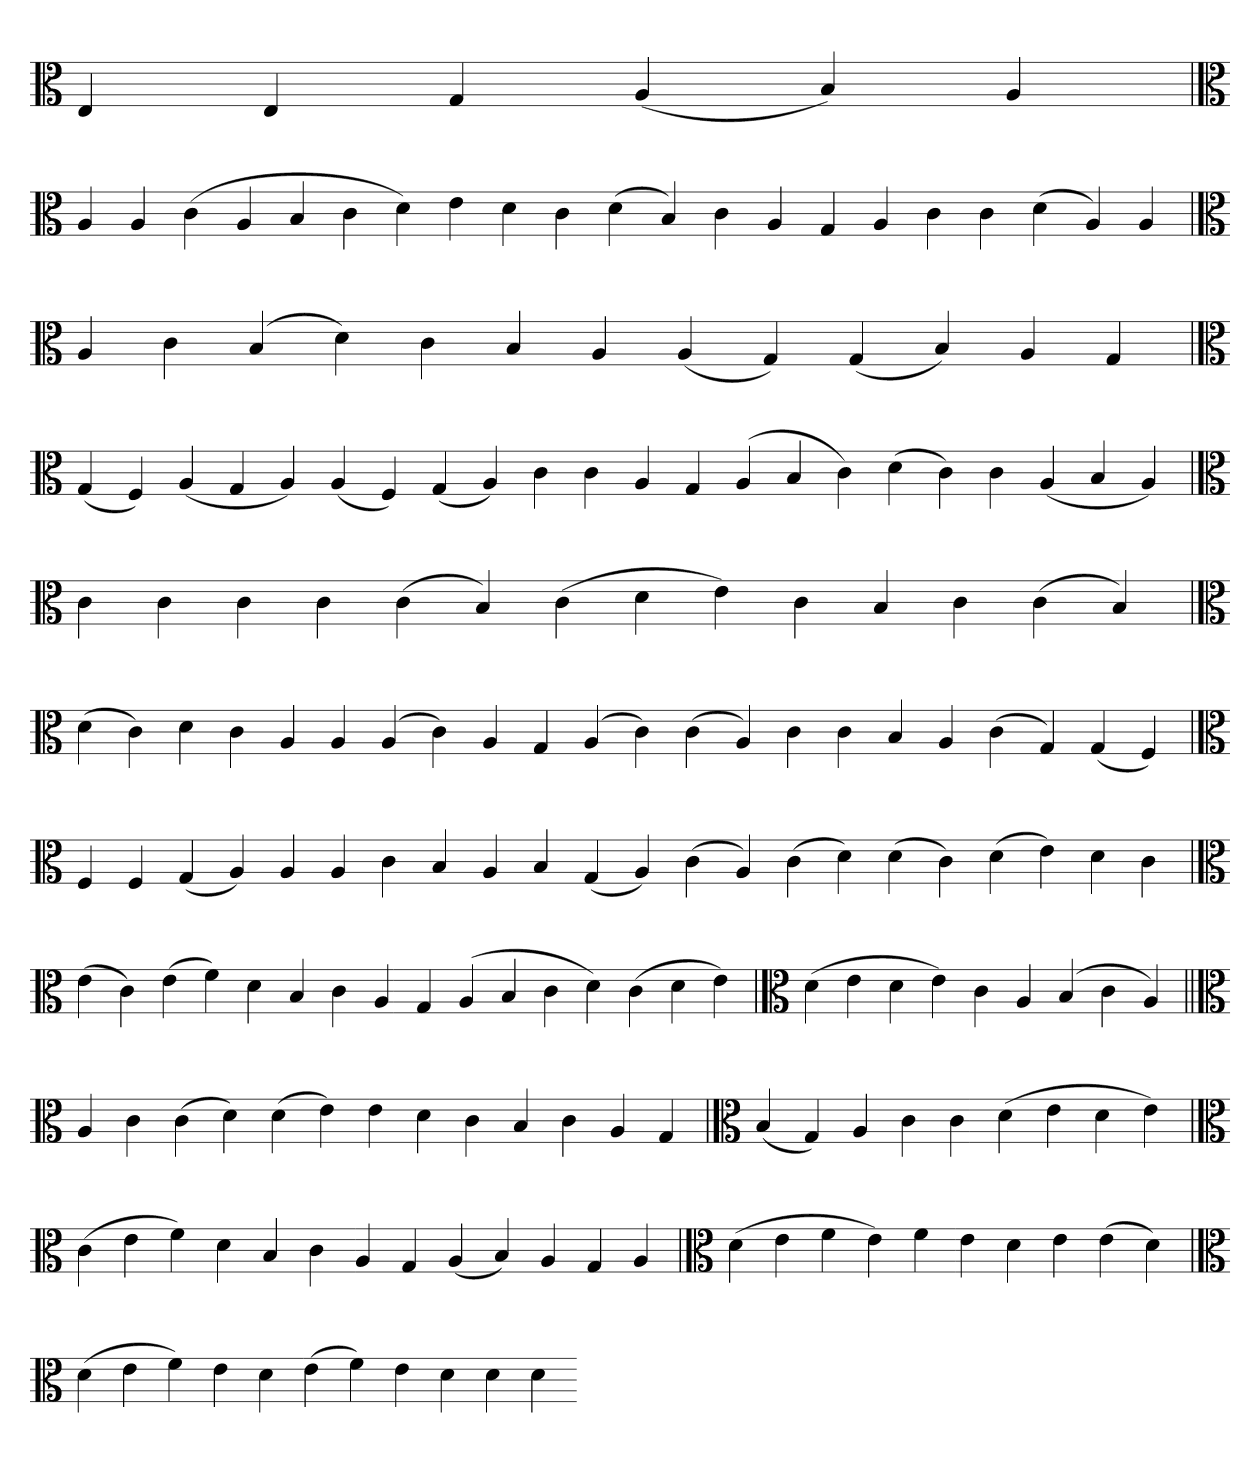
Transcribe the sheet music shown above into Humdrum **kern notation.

**kern
*part1
*staff1
*clefC3
=
4E
4E
4G
(4A
4B)
4A
=`
*clefC3
4A
4A
(4c
4A
4B
4c
4d)
4e
4d
4c
(4d
4B)
4c
4A
4G
4A
4c
4c
(4d
4A)
4A
='
*clefC3
4A
4c
(4B
4d)
4c
4B
4A
(4A
4G)
(4G
4B)
4A
4G
=`
*clefC3
(4G
4F)
(4A
4G
4A)
(4A
4F)
(4G
4A)
4c
4c
4A
4G
(4A
4B
4c)
(4d
4c)
4c
(4A
4B
4A)
=
*clefC3
4c
4c
4c
4c
(4c
4B)
(4c
4d
4e)
4c
4B
4c
(4c
4B)
=`
*clefC3
(4d
4c)
4d
4c
4A
4A
(4A
4c)
4A
4G
(4A
4c)
(4c
4A)
4c
4c
4B
4A
(4c
4G)
(4G
4F)
=
*clefC3
4F
4F
(4G
4A)
4A
4A
4c
4B
4A
4B
(4G
4A)
(4c
4A)
(4c
4d)
(4d
4c)
(4d
4e)
4d
4c
=`
*clefC3
(4e
4c)
(4e
4f)
4d
4B
4c
4A
4G
(4A
4B
4c
4d)
(4c
4d
4e)
=`
*clefC3
(4d
4e
4d
4e)
4c
4A
(4B
4c
4A)
=||
*clefC3
4A
4c
(4c
4d)
(4d
4e)
4e
4d
4c
4B
4c
4A
4G
=`
*clefC3
(4B
4G)
4A
4c
4c
(4d
4e
4d
4e)
=`
*clefC3
(4c
4e
4f)
4d
4B
4c
4A
4G
(4A
4B)
4A
4G
4A
=`
*clefC3
(4d
4e
4f
4e)
4f
4e
4d
4e
(4e
4d)
=
*clefC3
(4d
4e
4f)
4e
4d
(4e
4f)
4e
4d
4d
4d
=-
*-
